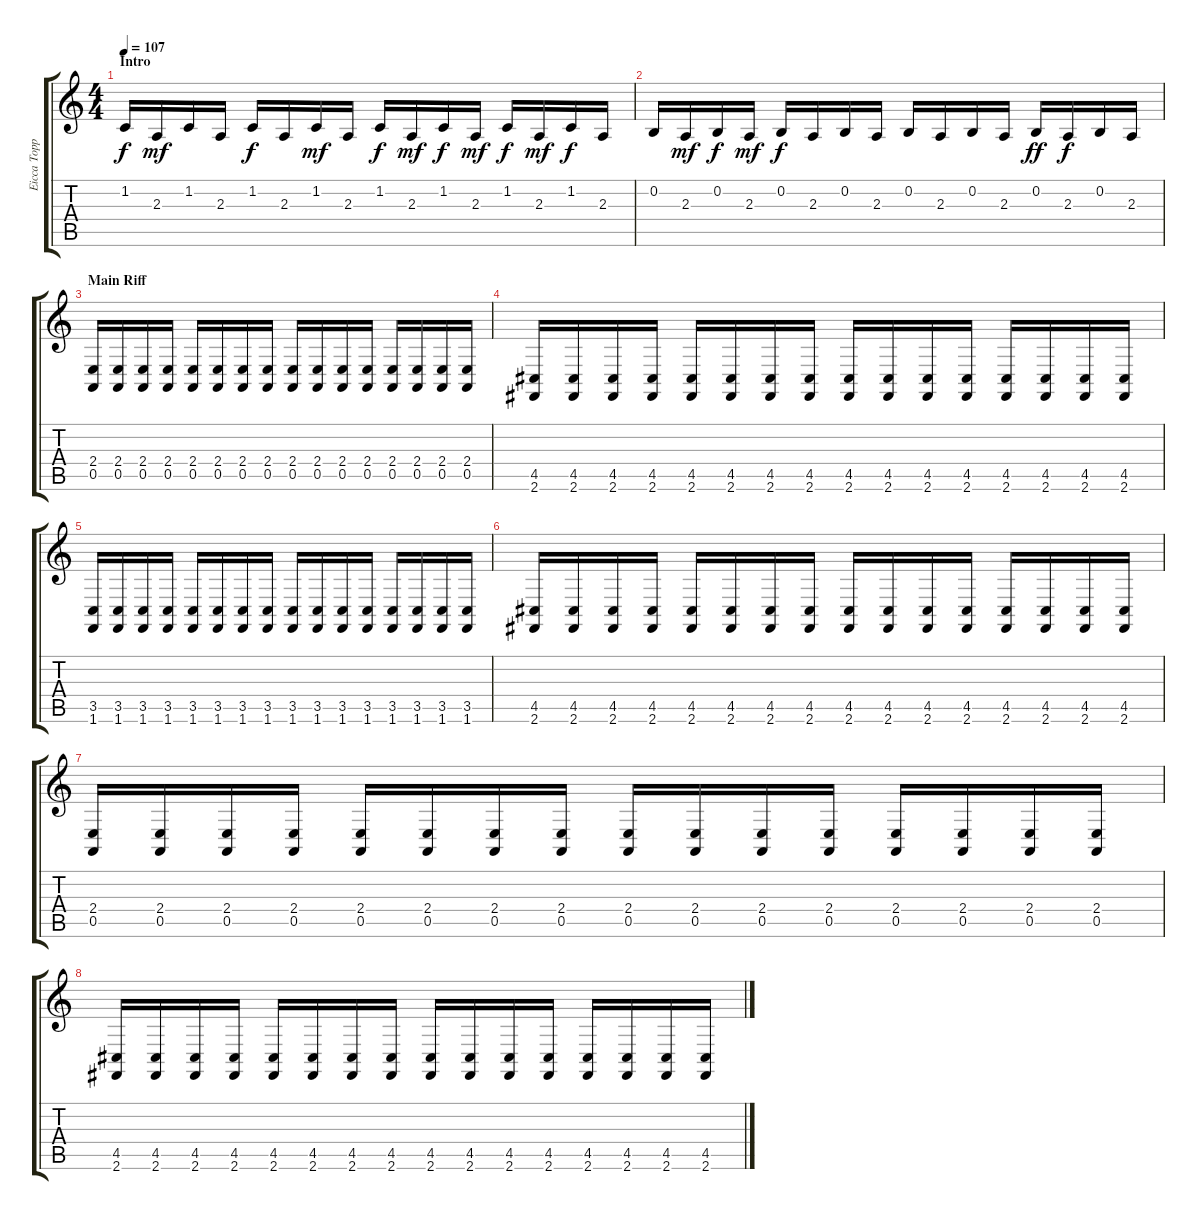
\track ("Eicca Toppinen" "Eicca Topp") {instrument cello}
\staff {score tabs}
\tuning (E4 B3 G3 D3 A2 E2) {hide}
\ts (4 4)
\section ("" "Intro")
\tempo 107
\clef g2
\ks c
1.2.16{dy f instrument cello} 2.3.16{dy mf} 1.2.16 2.3.16 1.2.16{dy f} 2.3.16 1.2.16{dy mf} 2.3.16 1.2.16{dy f} 2.3.16{dy mf} 1.2.16{dy f} 2.3.16{dy mf} 1.2.16{dy f} 2.3.16{dy mf} 1.2.16{dy f} 2.3.16 |
0.2.16 2.3.16{dy mf} 0.2.16{dy f} 2.3.16{dy mf} 0.2.16{dy f} 2.3.16 0.2.16 2.3.16 0.2.16 2.3.16 0.2.16 2.3.16 0.2.16{dy ff} 2.3.16{dy f} 0.2.16 2.3.16 |
\section ("" "Main Riff")
(2.4 0.5).16 (2.4 0.5).16 (2.4 0.5).16 (2.4 0.5).16 (2.4 0.5).16 (2.4 0.5).16 (2.4 0.5).16 (2.4 0.5).16 (2.4 0.5).16 (2.4 0.5).16 (2.4 0.5).16 (2.4 0.5).16 (2.4 0.5).16 (2.4 0.5).16 (2.4 0.5).16 (2.4 0.5).16 |
(4.5 2.6).16 (4.5 2.6).16 (4.5 2.6).16 (4.5 2.6).16 (4.5 2.6).16 (4.5 2.6).16 (4.5 2.6).16 (4.5 2.6).16 (4.5 2.6).16 (4.5 2.6).16 (4.5 2.6).16 (4.5 2.6).16 (4.5 2.6).16 (4.5 2.6).16 (4.5 2.6).16 (4.5 2.6).16 |
(3.5 1.6).16 (3.5 1.6).16 (3.5 1.6).16 (3.5 1.6).16 (3.5 1.6).16 (3.5 1.6).16 (3.5 1.6).16 (3.5 1.6).16 (3.5 1.6).16 (3.5 1.6).16 (3.5 1.6).16 (3.5 1.6).16 (3.5 1.6).16 (3.5 1.6).16 (3.5 1.6).16 (3.5 1.6).16 |
(4.5 2.6).16 (4.5 2.6).16 (4.5 2.6).16 (4.5 2.6).16 (4.5 2.6).16 (4.5 2.6).16 (4.5 2.6).16 (4.5 2.6).16 (4.5 2.6).16 (4.5 2.6).16 (4.5 2.6).16 (4.5 2.6).16 (4.5 2.6).16 (4.5 2.6).16 (4.5 2.6).16 (4.5 2.6).16 |
(2.4 0.5).16 (2.4 0.5).16 (2.4 0.5).16 (2.4 0.5).16 (2.4 0.5).16 (2.4 0.5).16 (2.4 0.5).16 (2.4 0.5).16 (2.4 0.5).16 (2.4 0.5).16 (2.4 0.5).16 (2.4 0.5).16 (2.4 0.5).16 (2.4 0.5).16 (2.4 0.5).16 (2.4 0.5).16 |
(4.5 2.6).16 (4.5 2.6).16 (4.5 2.6).16 (4.5 2.6).16 (4.5 2.6).16 (4.5 2.6).16 (4.5 2.6).16 (4.5 2.6).16 (4.5 2.6).16 (4.5 2.6).16 (4.5 2.6).16 (4.5 2.6).16 (4.5 2.6).16 (4.5 2.6).16 (4.5 2.6).16 (4.5 2.6).16
